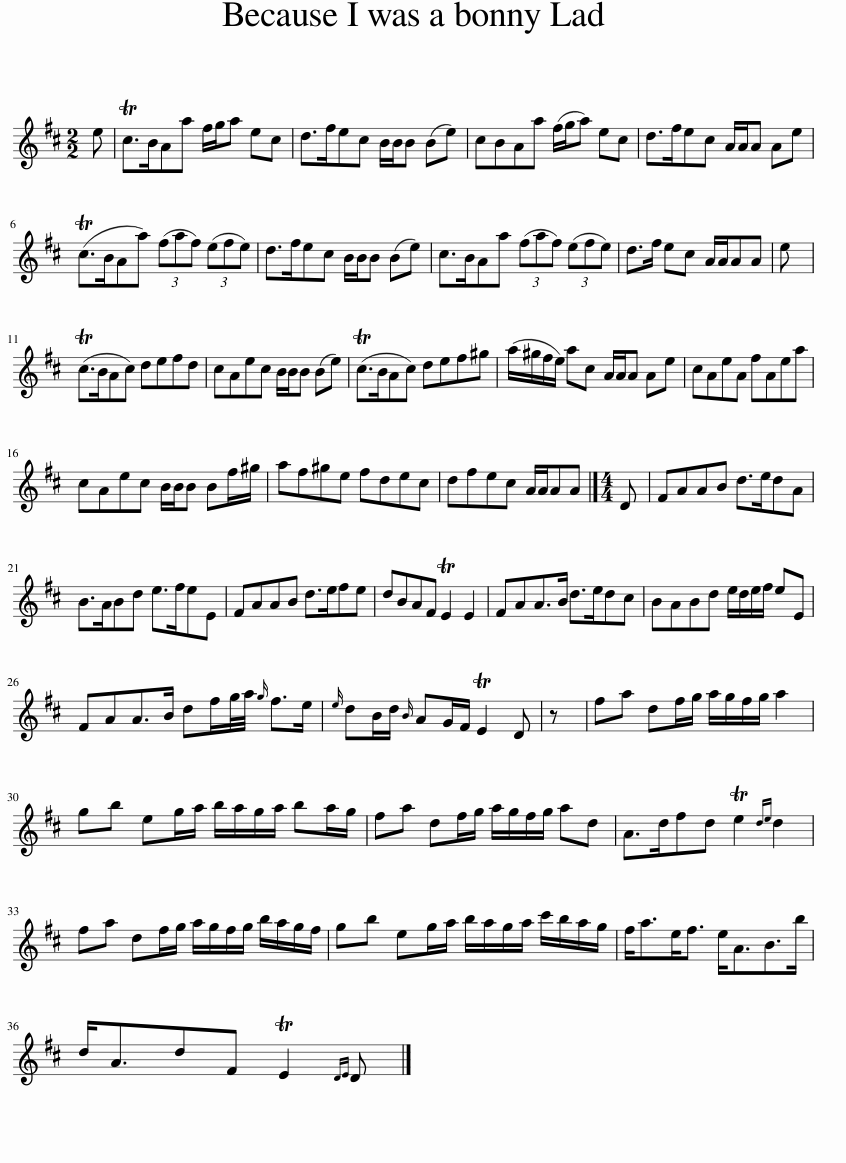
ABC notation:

X:1
L:1/8
M:2/2
I:linebreak $
K:D
V:1 treble
V:1
 e | Tc>BAa f/g/a ec | d>fec B/B/B (Be) | cBAa (f/g/a) ec | d>fec A/A/A Ae |$ %5
 (Tc>BAa) (3(faf) (3(efe) | d>fec B/B/B (Be) | c>BAa (3(faf) (3(efe) | d>f ec A/A/AA | e |$ %10
 (Tc>BAc) defd | cAec B/B/B (Be) | (Tc>BAc) def^g | (a/^g/f/e/) ac A/A/A Ae | cAeA fAea |$ %15
 cAec B/B/B Bf/^g/ | af^ge fdec | dfec A/A/AA |][M:4/4] D | FAAB d>edA |$ %20
 B>ABd e>feE | FAAB d>efe | dBAF TE2 E2 | FAA>B d>edc | BABd e/d/e/f/ eE |$ %25
 FAA>B df/g/4a/4{g} f>e |{e} dB/d/{B} AG/F/ TE2 D | z | fa df/g/ a/g/f/g/ a2 |$ gb eg/a/ b/a/g/a/ ba/g/ | %30
 fa df/g/ a/g/f/g/ ad | A>dfd Te2{de} d2 |$ fa df/g/ a/g/f/g/ b/a/g/f/ | gb eg/a/ b/a/g/a/ c'/b/a/g/ | f<ae<f e<AB>b |$ %35
 d<AdF TE2{DE} D |] %36
